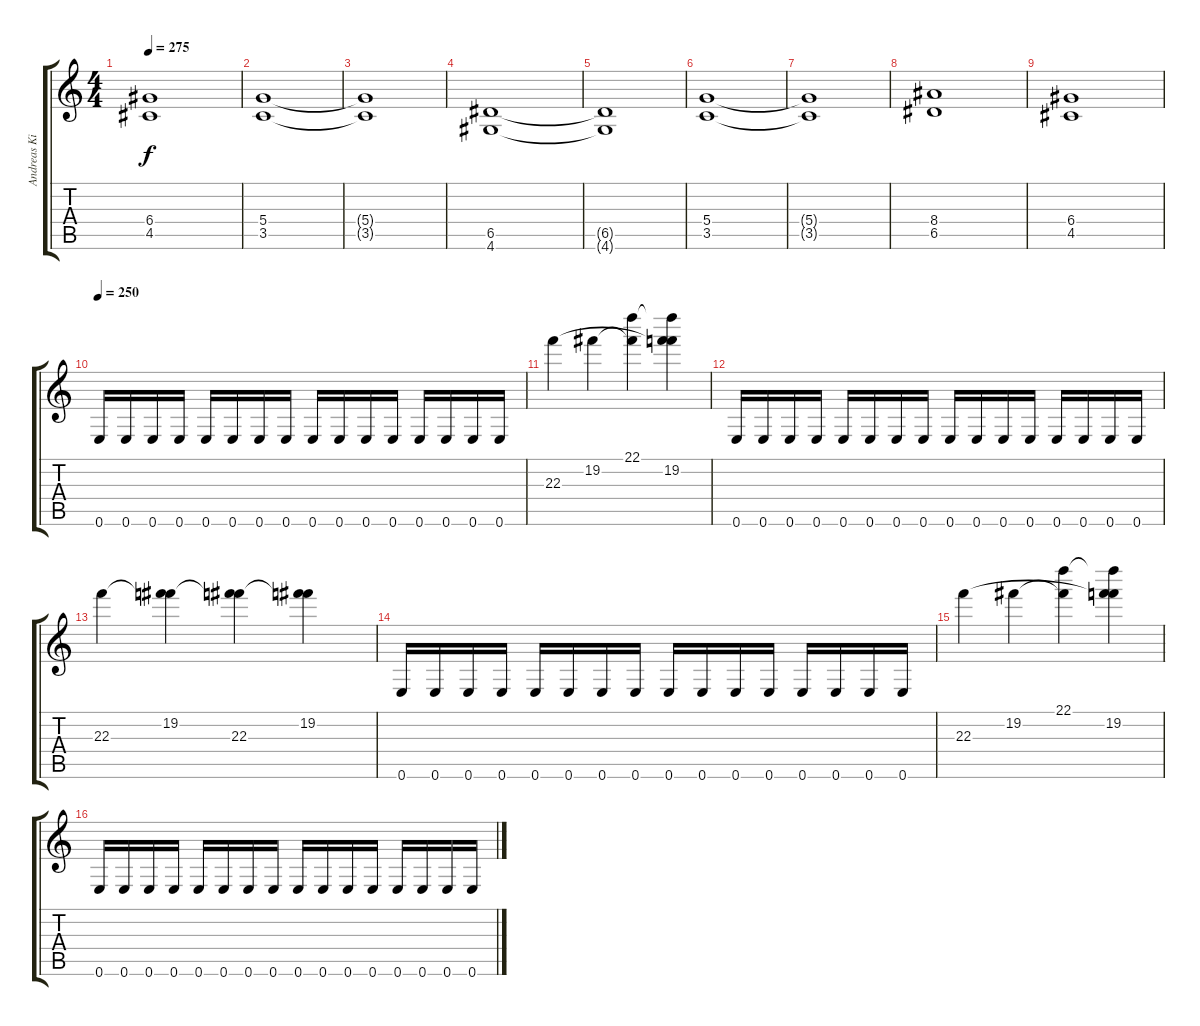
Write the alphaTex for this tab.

\track ("Andreas Kisser" "Andreas Ki") {instrument distortionguitar}
\staff {score tabs}
\tuning (E4 B3 G3 D3 A2 E2) {hide}
\ts (4 4)
\tempo 275
\clef g2
\ks c
(6.4 4.5).1{dy f} |
(5.4 3.5).1 |
(5.4{t} 3.5{t}).1 |
(6.5 4.6).1 |
(6.5{t} 4.6{t}).1 |
(5.4 3.5).1 |
(5.4{t} 3.5{t}).1 |
(8.4 6.5).1 |
(6.4 4.5).1 |
\tempo 250
0.6.16 0.6.16 0.6.16 0.6.16 0.6.16 0.6.16 0.6.16 0.6.16 0.6.16 0.6.16 0.6.16 0.6.16 0.6.16 0.6.16 0.6.16 0.6.16 |
22.3.4 19.2.4 (22.1 19.2{t}).4 (22.1{t} 19.2 22.3{t}).4 |
0.6.16 0.6.16 0.6.16 0.6.16 0.6.16 0.6.16 0.6.16 0.6.16 0.6.16 0.6.16 0.6.16 0.6.16 0.6.16 0.6.16 0.6.16 0.6.16 |
22.3.4 (19.2 22.3{t}).4 (19.2{t} 22.3).4 (19.2 22.3{t}).4 |
0.6.16 0.6.16 0.6.16 0.6.16 0.6.16 0.6.16 0.6.16 0.6.16 0.6.16 0.6.16 0.6.16 0.6.16 0.6.16 0.6.16 0.6.16 0.6.16 |
22.3.4 19.2.4 (22.1 19.2{t}).4 (22.1{t} 19.2 22.3{t}).4 |
0.6.16 0.6.16 0.6.16 0.6.16 0.6.16 0.6.16 0.6.16 0.6.16 0.6.16 0.6.16 0.6.16 0.6.16 0.6.16 0.6.16 0.6.16 0.6.16
